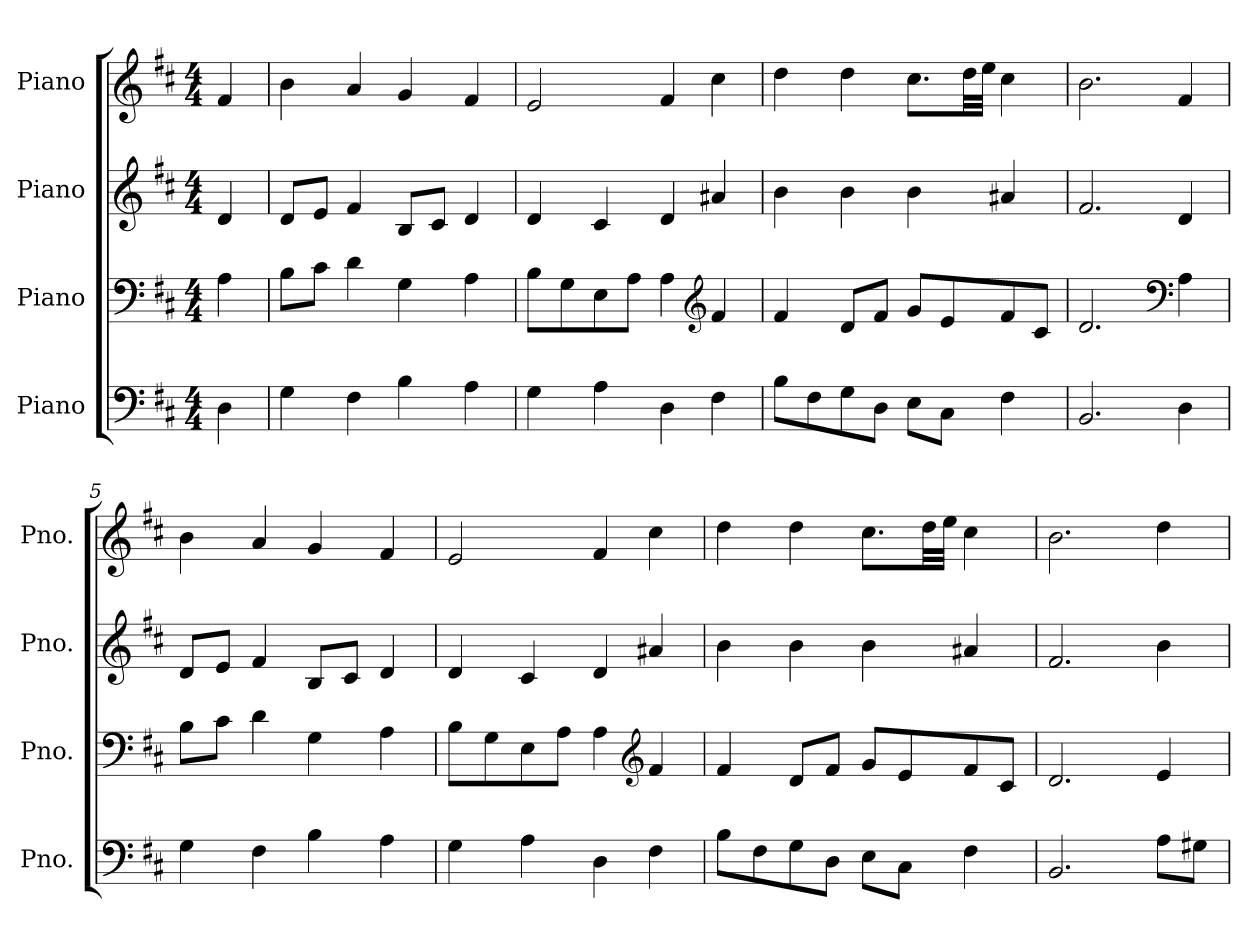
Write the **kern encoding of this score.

**kern	**kern	**kern	**kern
*part4	*part3	*part2	*part1
*staff4	*staff3	*staff2	*staff1
*I"Piano	*I"Piano	*I"Piano	*I"Piano
*I'Pno.	*I'Pno.	*I'Pno.	*I'Pno.
*clefF4	*clefF4	*clefG2	*clefG2
*k[f#c#]	*k[f#c#]	*k[f#c#]	*k[f#c#]
*M4/4	*M4/4	*M4/4	*M4/4
*MM96	*MM96	*MM96	*MM96
=	=	=	=
4D\	4A\	4d/	4f#/
=1	=1	=1	=1
4G\	8B\L	8d/L	4b\
.	8c#\J	8e/J	.
4F#\	4d\	4f#/	4a/
4B\	4G\	8B/L	4g/
.	.	8c#/J	.
4A\	4A\	4d/	4f#/
=2	=2	=2	=2
4G\	8B\L	4d/	2e/
.	8G\	.	.
4A\	8E\	4c#/	.
.	8A\J	.	.
4D\	4A\	4d/	4f#/
*	*clefG2	*	*
4F#\	4f#/	4a#X/	4cc#\
=3	=3	=3	=3
8B\L	4f#/	4b\	4dd\
8F#\	.	.	.
8G\	8d/L	4b\	4dd\
8D\J	8f#/J	.	.
8E\L	8g/L	4b\	8.cc#\L
8C#\J	8e/	.	.
.	.	.	32dd\LL
.	.	.	32ee\JJJ
4F#\	8f#/	4a#X/	4cc#\
.	8c#/J	.	.
=4	=4	=4	=4
2.BB/	2.d/	2.f#/	2.b\
*	*clefF4	*	*
4D\	4A\	4d/	4f#/
=5	=5	=5	=5
4G\	8B\L	8d/L	4b\
.	8c#\J	8e/J	.
4F#\	4d\	4f#/	4a/
4B\	4G\	8B/L	4g/
.	.	8c#/J	.
4A\	4A\	4d/	4f#/
!!LO:LB:g=z
=6	=6	=6	=6
4G\	8B\L	4d/	2e/
.	8G\	.	.
4A\	8E\	4c#/	.
.	8A\J	.	.
4D\	4A\	4d/	4f#/
*	*clefG2	*	*
4F#\	4f#/	4a#X/	4cc#\
=7	=7	=7	=7
8B\L	4f#/	4b\	4dd\
8F#\	.	.	.
8G\	8d/L	4b\	4dd\
8D\J	8f#/J	.	.
8E\L	8g/L	4b\	8.cc#\L
8C#\J	8e/	.	.
.	.	.	32dd\LL
.	.	.	32ee\JJJ
4F#\	8f#/	4a#X/	4cc#\
.	8c#/J	.	.
=8	=8	=8	=8
2.BB/	2.d/	2.f#/	2.b\
8A\L	4e/	4b\	4dd\
8G#X\J	.	.	.
=	=	=	=
*-	*-	*-	*-
